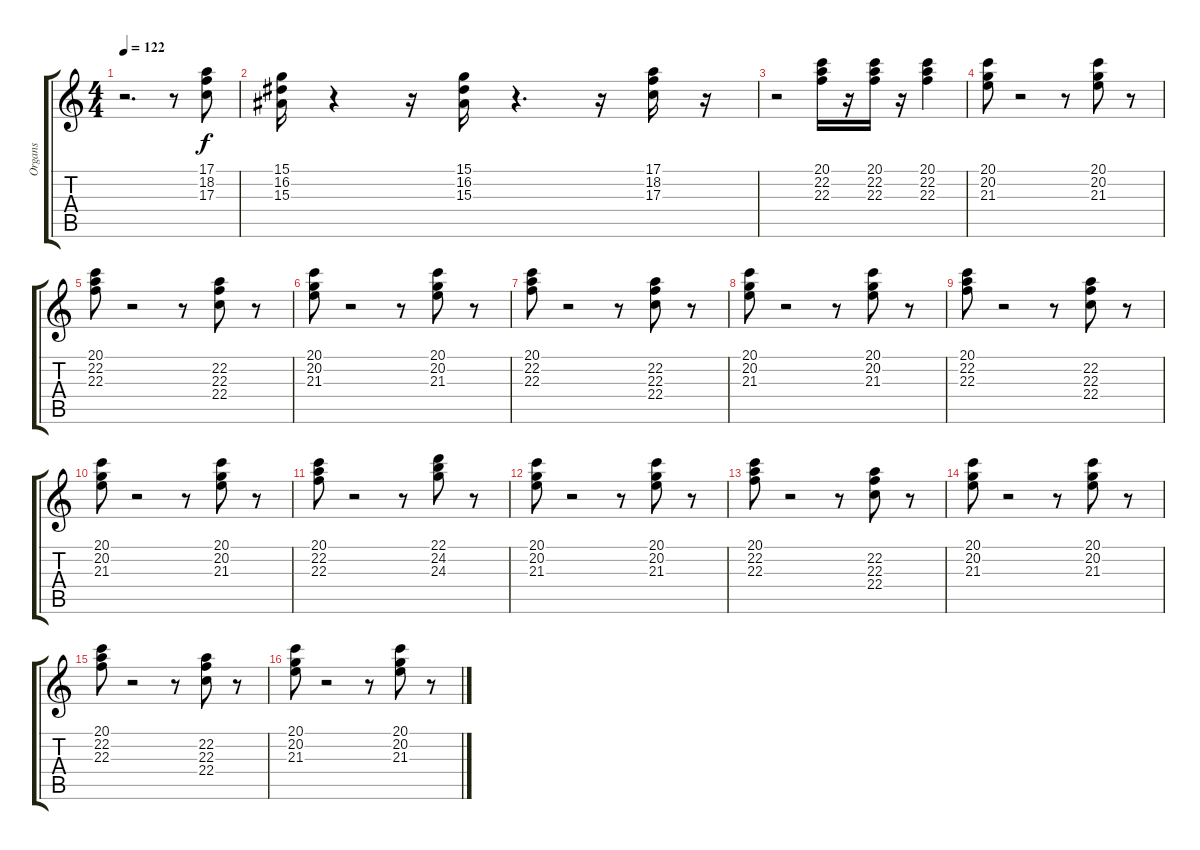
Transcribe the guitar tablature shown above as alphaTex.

\track ("Organs" "Organs") {instrument drawbarorgan}
\staff {score tabs}
\tuning (E4 B3 G3 D3 A2 E2) {hide}
\ts (4 4)
\tempo 122
\clef g2
\ks c
r.2{d dy f} r.8 (17.1 18.2 17.3).8 |
(15.1 16.2 15.3).16 r.4 r.16 (15.1 16.2 15.3).16 r.4{d} r.16 (17.1 18.2 17.3).16 r.16 |
r.2 (20.1 22.2 22.3).16 r.16 (20.1 22.2 22.3).16 r.16 (20.1 22.2 22.3).4 |
(20.1 20.2 21.3).8 r.2 r.8 (20.1 20.2 21.3).8 r.8 |
(20.1 22.2 22.3).8 r.2 r.8 (22.2 22.3 22.4).8 r.8 |
(20.1 20.2 21.3).8 r.2 r.8 (20.1 20.2 21.3).8 r.8 |
(20.1 22.2 22.3).8 r.2 r.8 (22.2 22.3 22.4).8 r.8 |
(20.1 20.2 21.3).8 r.2 r.8 (20.1 20.2 21.3).8 r.8 |
(20.1 22.2 22.3).8 r.2 r.8 (22.2 22.3 22.4).8 r.8 |
(20.1 20.2 21.3).8 r.2 r.8 (20.1 20.2 21.3).8 r.8 |
(20.1 22.2 22.3).8 r.2 r.8 (22.1 24.2 24.3).8 r.8 |
(20.1 20.2 21.3).8 r.2 r.8 (20.1 20.2 21.3).8 r.8 |
(20.1 22.2 22.3).8 r.2 r.8 (22.2 22.3 22.4).8 r.8 |
(20.1 20.2 21.3).8 r.2 r.8 (20.1 20.2 21.3).8 r.8 |
(20.1 22.2 22.3).8 r.2 r.8 (22.2 22.3 22.4).8 r.8 |
(20.1 20.2 21.3).8 r.2 r.8 (20.1 20.2 21.3).8 r.8
